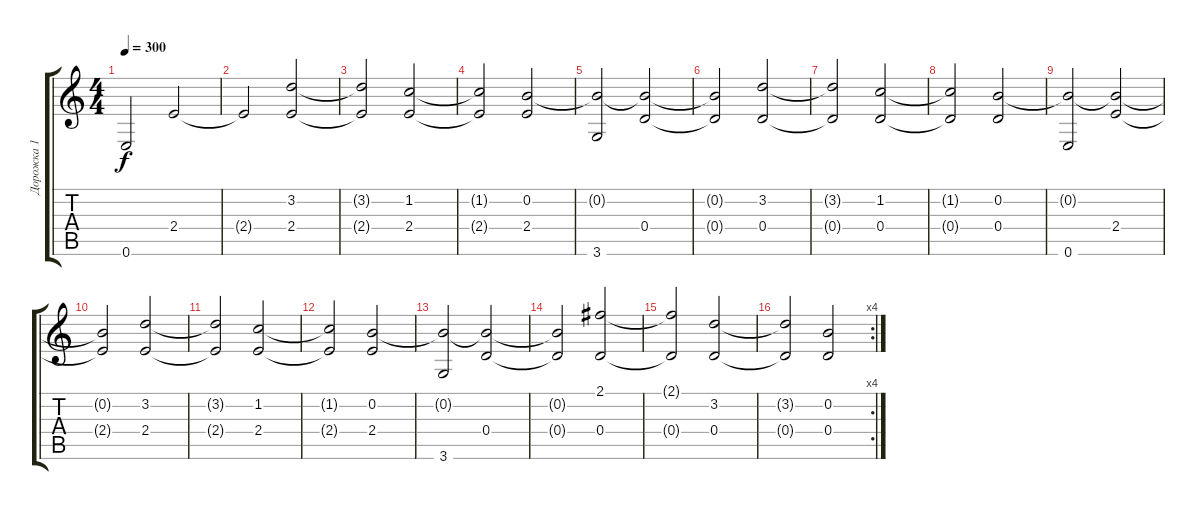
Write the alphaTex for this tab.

\track ("Дорожка 1" "Дорожка 1") {instrument electricguitarjazz}
\staff {score tabs}
\tuning (E4 B3 G3 D3 A2 E2) {hide}
\ts (4 4)
\tempo 300
\tempo 470
\tempo 300
\clef g2
\ks c
0.6.2{dy f instrument electricguitarjazz} 2.4.2 |
2.4{t}.2 (3.2 2.4).2 |
(3.2{t} 2.4{t}).2 (1.2 2.4).2 |
(1.2{t} 2.4{t}).2 (0.2 2.4).2 |
(0.2{t} 3.6).2 (0.2{t} 0.4).2 |
(0.2{t} 0.4{t}).2 (3.2 0.4).2 |
(3.2{t} 0.4{t}).2 (1.2 0.4).2 |
(1.2{t} 0.4{t}).2 (0.2 0.4).2 |
(0.2{t} 0.6).2 (0.2{t} 2.4).2 |
(0.2{t} 2.4{t}).2 (3.2 2.4).2 |
(3.2{t} 2.4{t}).2 (1.2 2.4).2 |
(1.2{t} 2.4{t}).2 (0.2 2.4).2 |
(0.2{t} 3.6).2 (0.2{t} 0.4).2 |
(0.2{t} 0.4{t}).2 (2.1 0.4).2 |
(2.1{t} 0.4{t}).2 (3.2 0.4).2 |
\rc 4
(3.2{t} 0.4{t}).2 (0.2 0.4).2
